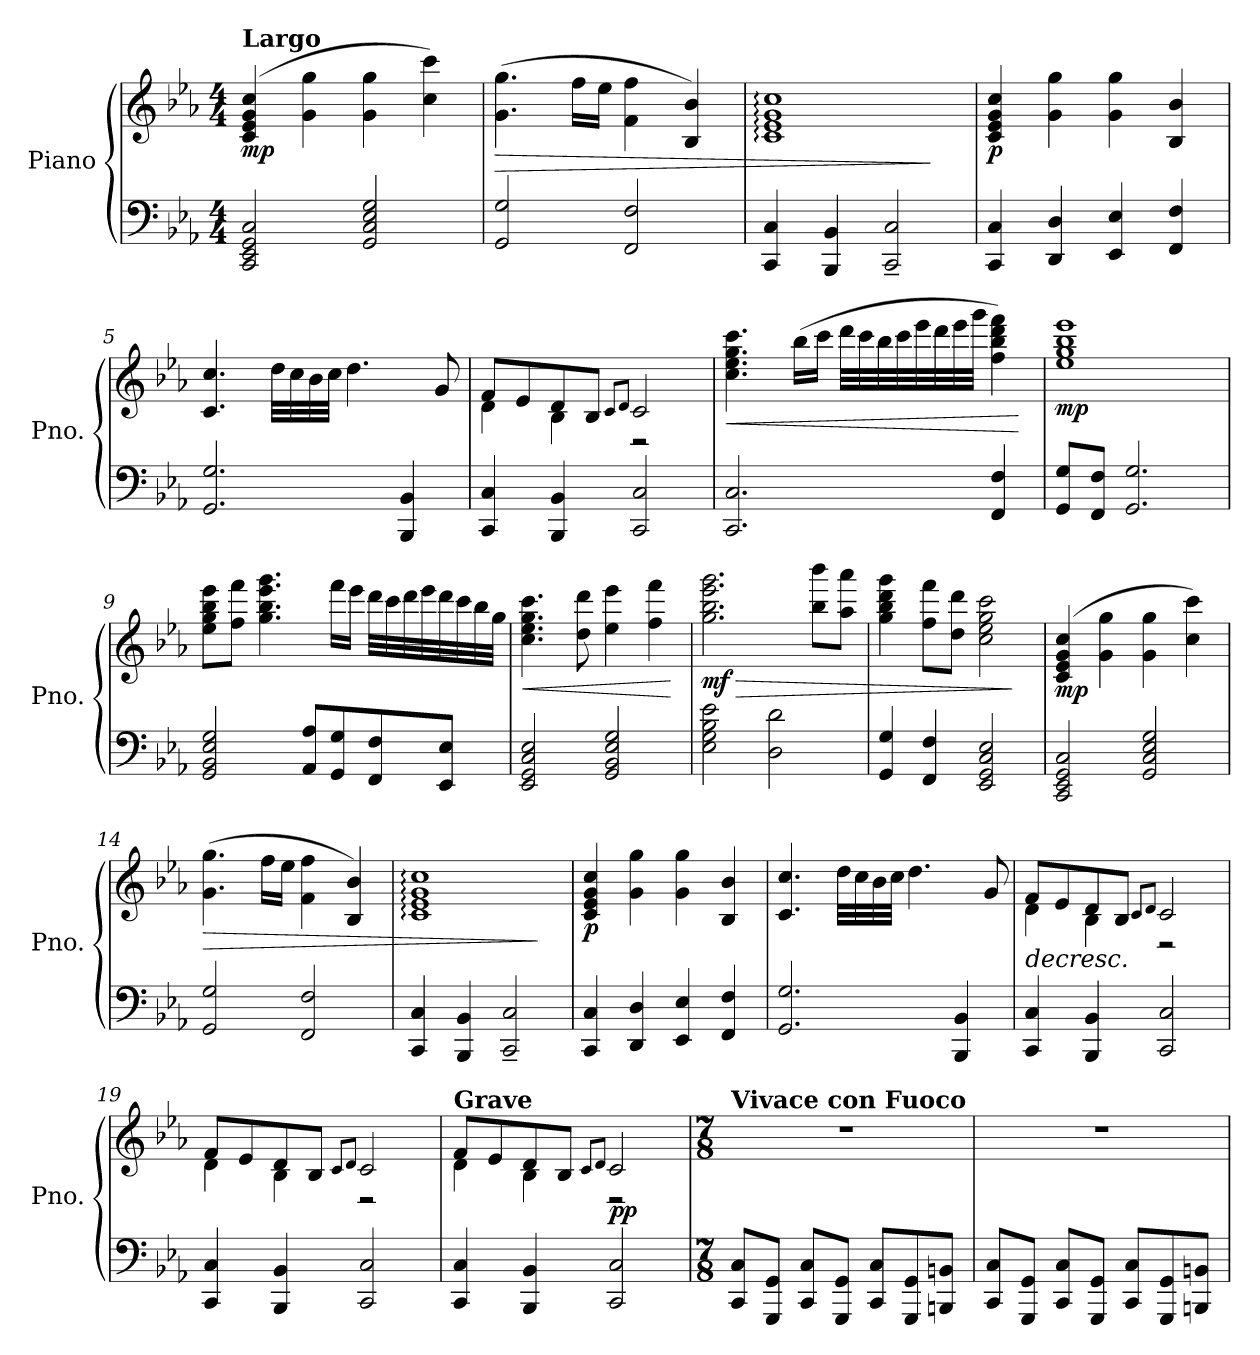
**kern	**kern	**dynam
*part1	*part1	*part1
*staff2	*staff1	*staff1/2
*I"Piano	*	*
*I'Pno.	*	*
*clefF4	*clefG2	*
*k[b-e-a-]	*k[b-e-a-]	*
*M4/4	*M4/4	*
=1	=1	=1
!	!LO:TX:a:B:t=Largo	!
!	!	!LO:DY:b
2CC/ 2EE-/ 2GG/ 2C/	(>4c/ 4e-/ 4g/ 4cc/	mp
.	4g\ 4gg\	.
2GG/ 2C/ 2E-/ 2G/	4g\ 4gg\	.
.	4cc\ 4ccc\)	.
=2	=2	=2
!	!	!LO:HP:b
2GG/ 2G/	(>4.g\ 4.gg\	>
.	16ff\LL	.
.	16ee-\JJ	.
2FF/ 2F/	4f\ 4ff\	.
.	4B-/ 4b-/)	.
=3	=3	=3
4CC/ 4C/	1c: 1e-: 1g: 1cc:	.
4BBB-/ 4BB-/	.	.
2CC/~ 2C/~	.	.
.	.	]
=4	=4	=4
!	!	!LO:DY:b
4CC/ 4C/	4c/ 4e-/ 4g/ 4cc/	p
4DD/ 4D/	4g\ 4gg\	.
4EE-/ 4E-/	4g\ 4gg\	.
4FF/ 4F/	4B-/ 4b-/	.
=5	=5	=5
2.GG/ 2.G/	4.c/ 4.cc/	.
.	32dd\LLL	.
.	32cc\	.
.	32b-\	.
.	32cc\JJJ	.
.	4.dd\	.
4BBB-/ 4BB-/	.	.
.	8g/	.
=6	=6	=6
*	*^	*
4CC/ 4C/	8f/L	4d\	.
.	8e-/	.	.
4BBB-/ 4BB-/	8d/	4B-\	.
.	8B-/J	.	.
.	8qc/L	.	.
.	8qd/J	.	.
2CC/ 2C/	2c/	2r	.
!!LO:LB:g=z
=7	=7	=7	=7
!	!	!	!LO:HP:b
*	*v	*v	*
2.CC/ 2.C/	4.cc\ 4.ee-\ 4.gg\ 4.ccc\	<
.	(>16bb-\LL	.
.	16ccc\JJ	.
.	32ddd\LLL	.
.	32ccc\	.
.	32bb-\	.
.	32ccc\	.
.	32eee-\	.
.	32ddd\	.
.	32eee-\	.
.	32ggg\JJJ	.
4FF/ 4F/	4ff\ 4bb-\ 4ddd\ 4fff\)	.
.	.	[
=8	=8	=8
!	!	!LO:DY:b
8GG/ 8G/L	1ee- 1gg 1bb- 1eee-	mp
8FF/ 8F/J	.	.
2.GG/ 2.G/	.	.
=9	=9	=9
2GG/ 2BB-/ 2E-/ 2G/	8ee-\ 8gg\ 8bb-\ 8eee-\L	.
.	8ff\ 8fff\J	.
.	4.gg\ 4.bb-\ 4.eee-\ 4.ggg\	.
8AA-/ 8A-/L	.	.
8GG/ 8G/	16fff\LL	.
.	16eee-\JJ	.
8FF/ 8F/	32ddd\LLL	.
.	32ccc\	.
.	32ddd\	.
.	32eee-\	.
8EE-/ 8E-/J	32ddd\	.
.	32ccc\	.
.	32bb-\	.
.	32gg\JJJ	.
=10	=10	=10
!	!	!LO:HP:b
2EE-/ 2GG/ 2C/ 2E-/	4.cc\ 4.ee-\ 4.gg\ 4.ccc\	<
.	8dd\ 8ddd\	.
2GG/ 2BB-/ 2E-/ 2G/	4ee-\ 4eee-\	.
.	4ff\ 4fff\	.
.	.	[
!!LO:LB:g=z
=11	=11	=11
!	!	!LO:HP:b
!	!	!LO:DY:n=1:b
2E-\ 2G\ 2B-\ 2e-\	2.gg\ 2.bb-\ 2.eee-\ 2.ggg\	> mf
2D\ 2d\	.	.
.	8bb-\ 8bbb-\L	.
.	8aa-\ 8aaa-\J	.
=12	=12	=12
4GG/ 4G/	4gg\ 4bb-\ 4ddd\ 4ggg\	.
4FF/ 4F/	8ff\ 8fff\L	.
.	8dd\ 8ddd\J	.
2EE-/ 2GG/ 2C/ 2E-/	2cc\ 2ee-\ 2gg\ 2ccc\	.
.	.	]
=13	=13	=13
!	!	!LO:DY:b
2CC/ 2EE-/ 2GG/ 2C/	(>4c/ 4e-/ 4g/ 4cc/	mp
.	4g\ 4gg\	.
2GG/ 2C/ 2E-/ 2G/	4g\ 4gg\	.
.	4cc\ 4ccc\)	.
=14	=14	=14
!	!	!LO:HP:b
2GG/ 2G/	(>4.g\ 4.gg\	>
.	16ff\LL	.
.	16ee-\JJ	.
2FF/ 2F/	4f\ 4ff\	.
.	4B-/ 4b-/)	.
=15	=15	=15
4CC/ 4C/	1c: 1e-: 1g: 1cc:	.
4BBB-/ 4BB-/	.	.
2CC/~ 2C/~	.	.
.	.	]
=16	=16	=16
!	!	!LO:DY:b
4CC/ 4C/	4c/ 4e-/ 4g/ 4cc/	p
4DD/ 4D/	4g\ 4gg\	.
4EE-/ 4E-/	4g\ 4gg\	.
4FF/ 4F/	4B-/ 4b-/	.
=17	=17	=17
2.GG/ 2.G/	4.c/ 4.cc/	.
.	32dd\LLL	.
.	32cc\	.
.	32b-\	.
.	32cc\JJJ	.
.	4.dd\	.
4BBB-/ 4BB-/	.	.
.	8g/	.
!!LO:LB:g=z
=18	=18	=18
!	!	!LO:HP:b
*	*^	*
4CC/ 4C/	8f/L	4d\	>
.	8e-/	.	.
4BBB-/ 4BB-/	8d/	4B-\	.
.	8B-/J	.	.
.	8qc/L	.	.
.	8qd/J	.	.
2CC/ 2C/	2c/	2r	.
=19	=19	=19	=19
4CC/ 4C/	8f/L	4d\	.
.	8e-/	.	.
4BBB-/ 4BB-/	8d/	4B-\	.
.	8B-/J	.	.
.	8qc/L	.	.
.	8qd/J	.	.
2CC/ 2C/	2c/	2r	.
=20	=20	=20	=20
!	!LO:TX:a:B:t=Grave	!	!
4CC/ 4C/	8f/L	4d\	.
.	8e-/	.	.
4BBB-/ 4BB-/	8d/	4B-\	.
.	8B-/J	.	.
.	8qc/L	.	.
.	8qd/J	.	.
!	!	!	!LO:DY:b
2CC/ 2C/	2c/	2r	pp
*	*v	*v	*
.	.	]
=21	=21	=21
*M7/8	*M7/8	*
!	!LO:TX:a:B:t=Vivace con Fuoco	!
8CC/ 8C/L	2..r	.
8GGG/ 8GG/J	.	.
8CC/ 8C/L	.	.
8GGG/ 8GG/J	.	.
8CC/ 8C/L	.	.
8GGG/ 8GG/	.	.
8BBBn/ 8BBn/J	.	.
=22	=22	=22
8CC/ 8C/L	2..r	.
8GGG/ 8GG/J	.	.
8CC/ 8C/L	.	.
8GGG/ 8GG/J	.	.
8CC/ 8C/L	.	.
8GGG/ 8GG/	.	.
8BBBn/ 8BBn/J	.	.
=	=	=
*-	*-	*-
